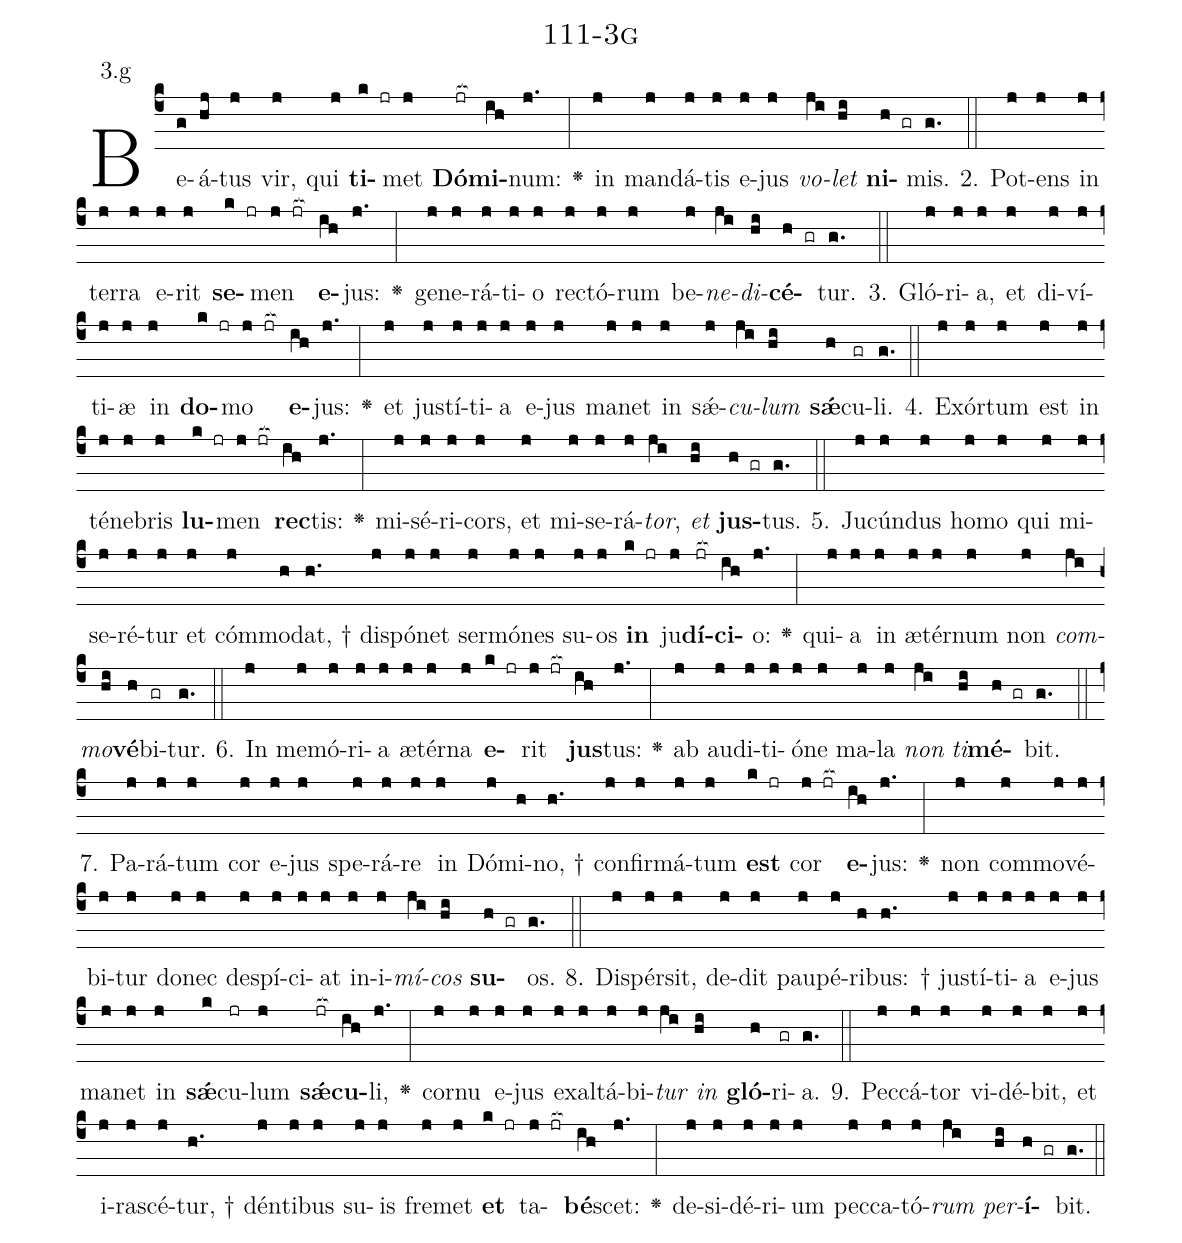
name: 111-3g;
annotation: 3.g;
%%
(c4)Be(g)á(hj)tus(j) vir,(j) qui(j) <b>ti</b>(k jr)met(j) <b>Dó</b>(jr[ocb:1{])<b>mi</b>(ih[ocb:0}])num:(j.) <v>\greheightstar</v>(:) in(j) man(j)dá(j)tis(j) e(j)jus(j) <i>vo</i>(ji)<i>let</i>(hi) <b>ni</b>(h gr)mis.(g.) (::)
2. Pot(j)ens(j) in(j) ter(j)ra(j) e(j)rit(j) <b>se</b>(k jr)men(j jr[ocb:1{]) <b>e</b>(ih[ocb:0}])jus:(j.) <v>\greheightstar</v>(:) ge(j)ne(j)rá(j)ti(j)o(j) rec(j)tó(j)rum(j) be(j)<i>ne</i>(ji)<i>di</i>(hi)<b>cé</b>(h gr)tur.(g.) (::)
3. Gló(j)ri(j)a,(j) et(j) di(j)ví(j)ti(j)æ(j) in(j) <b>do</b>(k jr)mo(j jr[ocb:1{]) <b>e</b>(ih[ocb:0}])jus:(j.) <v>\greheightstar</v>(:) et(j) jus(j)tí(j)ti(j)a(j) e(j)jus(j) ma(j)net(j) in(j) sǽ(j)<i>cu</i>(ji)<i>lum</i>(hi) <b>sǽ</b>(h)cu(gr)li.(g.) (::)
4. Ex(j)ór(j)tum(j) est(j) in(j) té(j)ne(j)bris(j) <b>lu</b>(k jr)men(j jr[ocb:1{]) <b>rec</b>(ih[ocb:0}])tis:(j.) <v>\greheightstar</v>(:) mi(j)sé(j)ri(j)cors,(j) et(j) mi(j)se(j)rá(j)<i>tor</i>,(ji) <i>et</i>(hi) <b>jus</b>(h gr)tus.(g.) (::)
5. Ju(j)cún(j)dus(j) ho(j)mo(j) qui(j) mi(j)se(j)ré(j)tur(j) et(j) cóm(j)mo(h)dat, †(h.) dis(j)pó(j)net(j) ser(j)mó(j)nes(j) su(j)os(j) <b>in</b>(k jr) ju(j)<b>dí</b>(jr[ocb:1{])<b>ci</b>(ih[ocb:0}])o:(j.) <v>\greheightstar</v>(:) qui(j)a(j) in(j) æ(j)tér(j)num(j) non(j) <i>com</i>(ji)<i>mo</i>(hi)<b>vé</b>(h)bi(gr)tur.(g.) (::)
6. In(j) me(j)mó(j)ri(j)a(j) æ(j)tér(j)na(j) <b>e</b>(k jr)rit(j jr[ocb:1{]) <b>jus</b>(ih[ocb:0}])tus:(j.) <v>\greheightstar</v>(:) ab(j) au(j)di(j)ti(j)ó(j)ne(j) ma(j)la(j) <i>non</i>(ji) <i>ti</i>(hi)<b>mé</b>(h gr)bit.(g.) (::)
7. Pa(j)rá(j)tum(j) cor(j) e(j)jus(j) spe(j)rá(j)re(j) in(j) Dó(j)mi(h)no, †(h.) con(j)fir(j)má(j)tum(j) <b>est</b>(k jr) cor(j jr[ocb:1{]) <b>e</b>(ih[ocb:0}])jus:(j.) <v>\greheightstar</v>(:) non(j) com(j)mo(j)vé(j)bi(j)tur(j) do(j)nec(j) de(j)spí(j)ci(j)at(j) in(j)i(j)<i>mí</i>(ji)<i>cos</i>(hi) <b>su</b>(h gr)os.(g.) (::)
8. Di(j)spér(j)sit,(j) de(j)dit(j) pau(j)pé(j)ri(h)bus: †(h.) jus(j)tí(j)ti(j)a(j) e(j)jus(j) ma(j)net(j) in(j) <b>sǽ</b>(k)cu(jr)lum(j) <b>sǽ</b>(jr[ocb:1{])<b>cu</b>(ih[ocb:0}])li,(j.) <v>\greheightstar</v>(:) cor(j)nu(j) e(j)jus(j) ex(j)al(j)tá(j)bi(j)<i>tur</i>(ji) <i>in</i>(hi) <b>gló</b>(h)ri(gr)a.(g.) (::)
9. Pec(j)cá(j)tor(j) vi(j)dé(j)bit,(j) et(j) i(j)ra(j)scé(j)tur, †(h.) dén(j)ti(j)bus(j) su(j)is(j) fre(j)met(j) <b>et</b>(k jr) ta(j jr[ocb:1{])<b>bé</b>(ih[ocb:0}])scet:(j.) <v>\greheightstar</v>(:) de(j)si(j)dé(j)ri(j)um(j) pec(j)ca(j)tó(j)<i>rum</i>(ji) <i>per</i>(hi)<b>í</b>(h gr)bit.(g.) (::)
